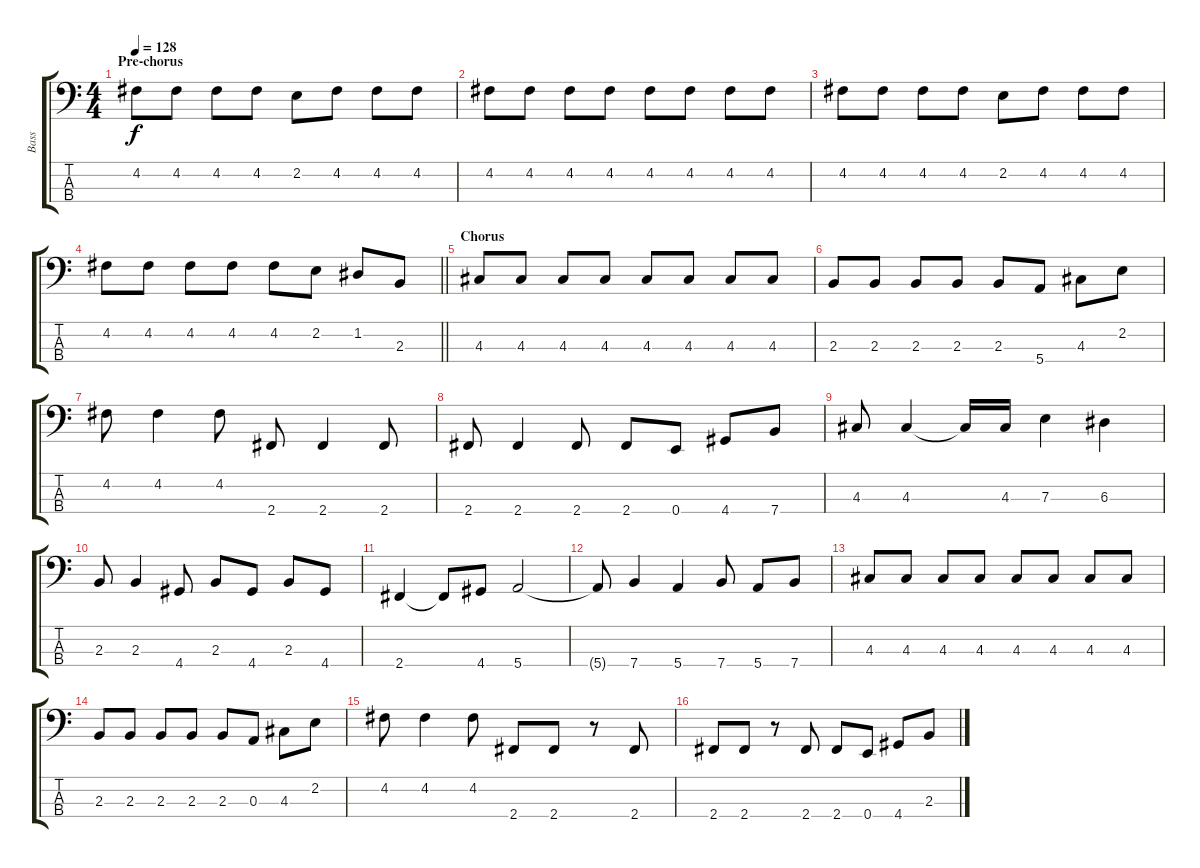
\track ("Bass" "Bass") {instrument electricbassfinger}
\staff {score tabs}
\tuning (G2 D2 A1 E1) {hide}
\ts (4 4)
\section ("" "Pre-chorus")
\tempo 128
\clef f4
\ks c
4.2.8{dy f} 4.2.8 4.2.8 4.2.8 2.2.8 4.2.8 4.2.8 4.2.8 |
4.2.8 4.2.8 4.2.8 4.2.8 4.2.8 4.2.8 4.2.8 4.2.8 |
4.2.8 4.2.8 4.2.8 4.2.8 2.2.8 4.2.8 4.2.8 4.2.8 |
\barLineRight lightlight
4.2.8 4.2.8 4.2.8 4.2.8 4.2.8 2.2.8 1.2.8 2.3.8 |
\section ("" "Chorus")
4.3.8 4.3.8 4.3.8 4.3.8 4.3.8 4.3.8 4.3.8 4.3.8 |
2.3.8 2.3.8 2.3.8 2.3.8 2.3.8 5.4.8 4.3.8 2.2.8 |
4.2.8 4.2.4 4.2.8 2.4.8 2.4.4 2.4.8 |
2.4.8 2.4.4 2.4.8 2.4.8 0.4.8 4.4.8 7.4.8 |
4.3.8 4.3.4 4.3{t}.16 4.3.16 7.3.4 6.3.4 |
2.3.8 2.3.4 4.4.8 2.3.8 4.4.8 2.3.8 4.4.8 |
2.4.4 2.4{t}.8 4.4.8 5.4.2 |
5.4{t}.8 7.4.4 5.4.4 7.4.8 5.4.8 7.4.8 |
4.3.8 4.3.8 4.3.8 4.3.8 4.3.8 4.3.8 4.3.8 4.3.8 |
2.3.8 2.3.8 2.3.8 2.3.8 2.3.8 0.3.8 4.3.8 2.2.8 |
4.2.8 4.2.4 4.2.8 2.4.8 2.4.8 r.8 2.4.8 |
2.4.8 2.4.8 r.8 2.4.8 2.4.8 0.4.8 4.4.8 2.3.8
